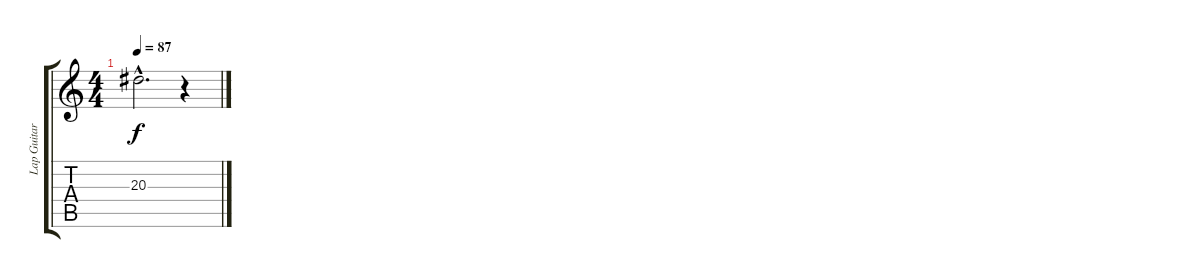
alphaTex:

\track ("Lap Guitar Delay 2" "Lap Guitar") {instrument lead8bassandlead}
\staff {score tabs}
\tuning (E4 B3 G3 D3 A2 E2) {hide}
\ts (4 4)
\tempo 87
\clef g2
\ks c
20.3{hac t}.2{d dy f} r.4
